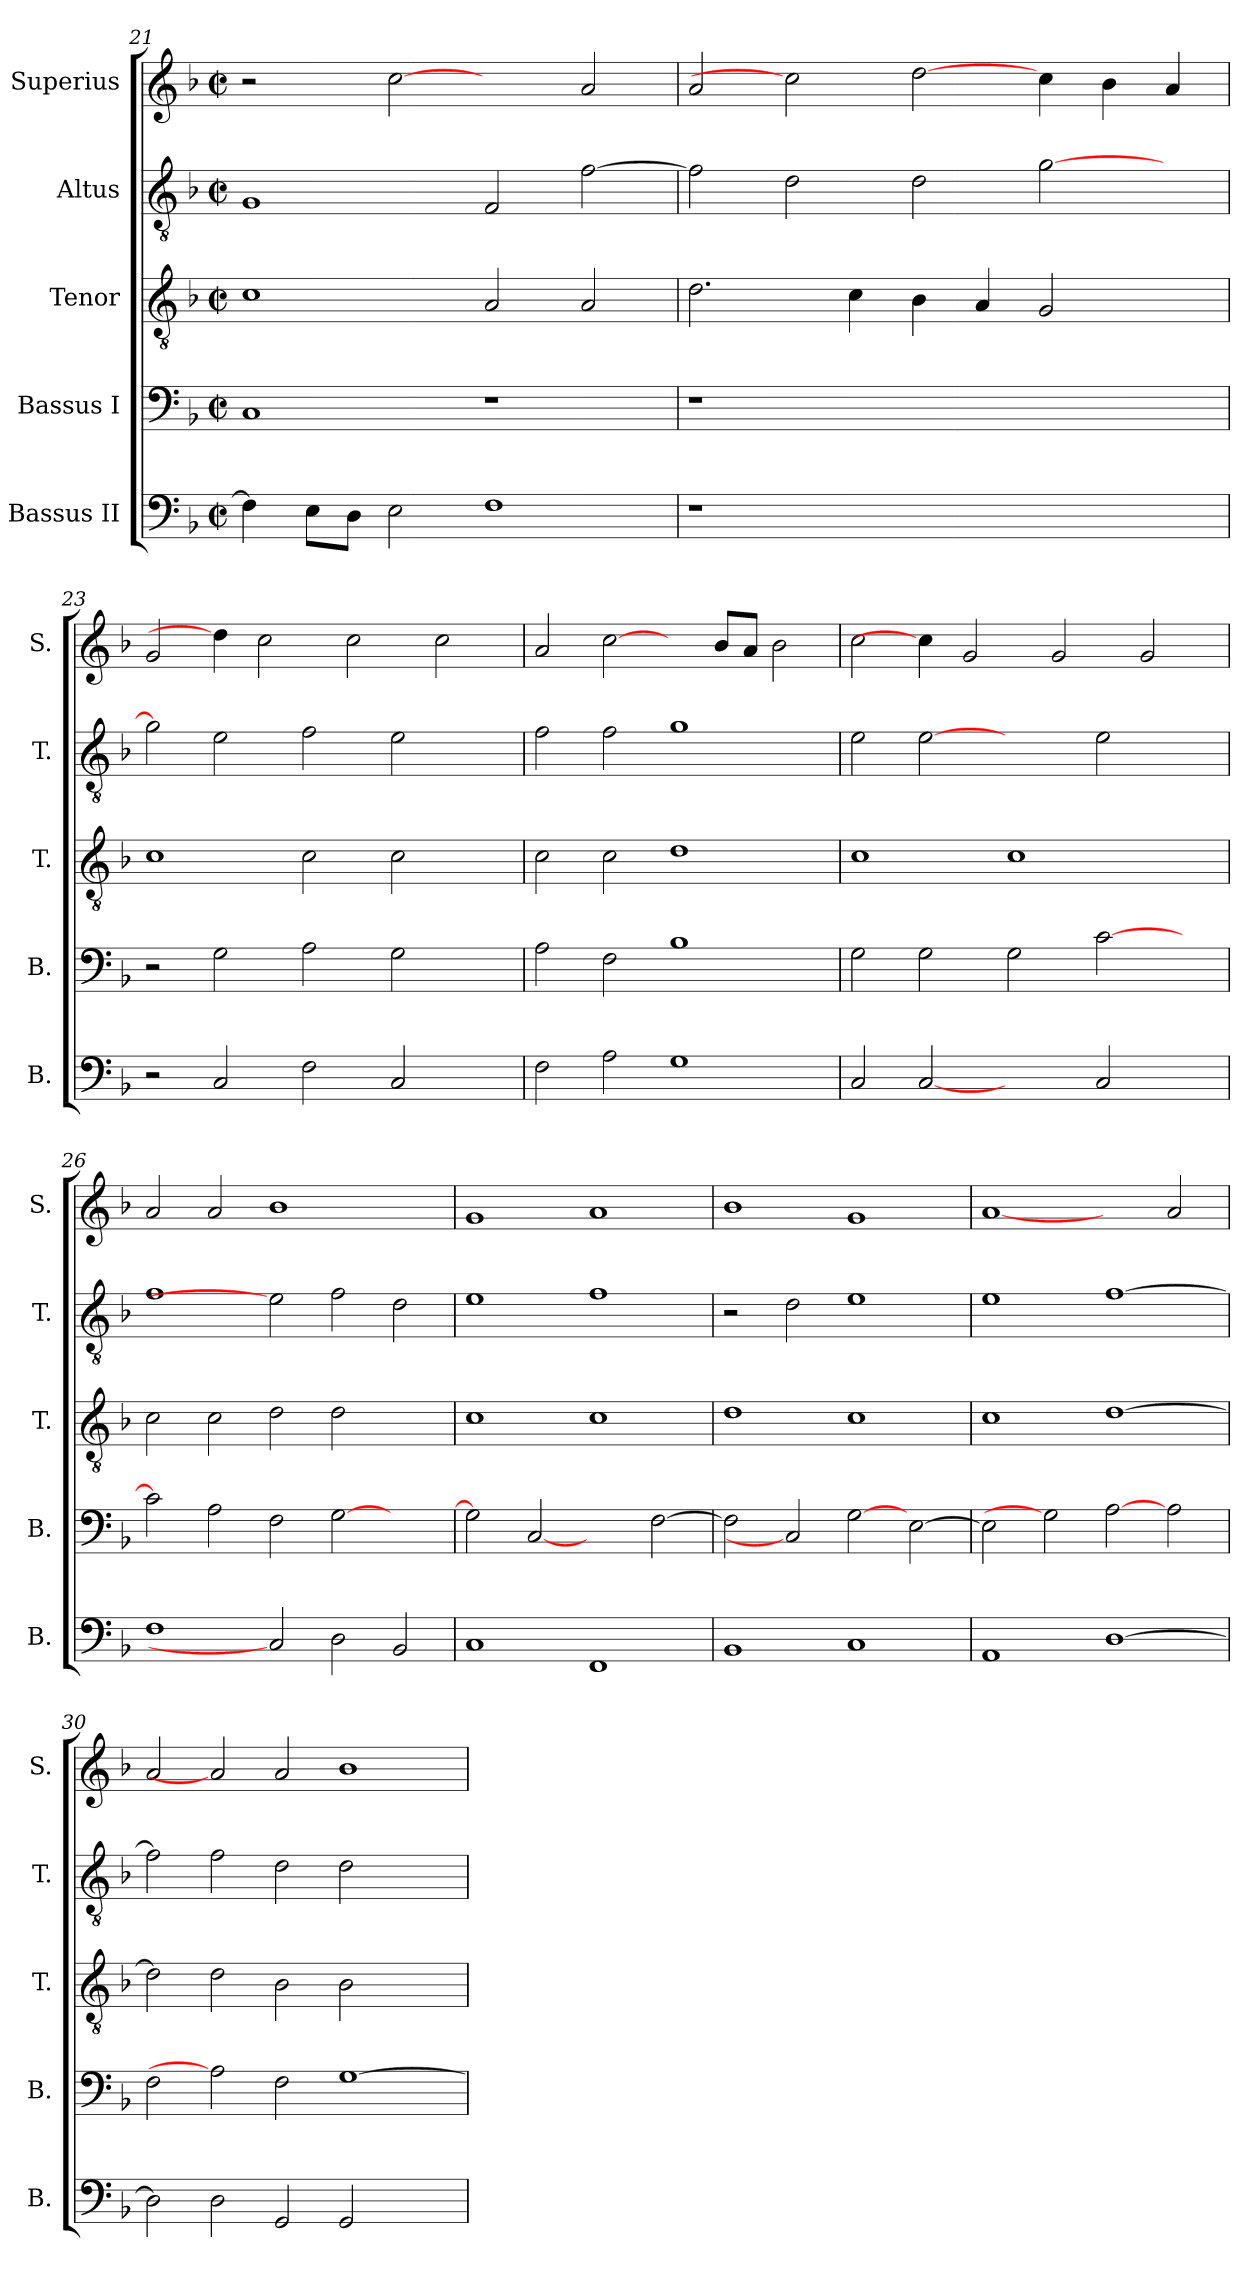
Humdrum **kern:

**kern	**kern	**kern	**kern	**kern
*part5	*part4	*part3	*part2	*part1
*staff5	*staff4	*staff3	*staff2	*staff1
*I"Bassus II	*I"Bassus I	*I"Tenor	*I"Altus	*I"Superius
*I'B.	*I'B.	*I'T.	*I'T.	*I'S.
*clefF4	*clefF4	*clefGv2	*clefGv2	*clefG2
*	*	*ITrd7c12	*ITrd7c12	*
*k[b-]	*k[b-]	*k[b-]	*k[b-]	*k[b-]
*F:	*F:	*F:	*F:	*F:
*M2/2	*M2/2	*M2/2	*M2/2	*M2/2
*met(c|)	*met(c|)	*met(c|)	*met(c|)	*met(c|)
=21	=21	=21	=21	=21
4Fi\]	1Ci	1Ci	1GGi	2r
8Ei\L	.	.	.	.
8Di\J	.	.	.	.
2Ei\	.	.	.	[2cci
1Fi	1r	2AAi/	2FFi/	2ryy
.	.	2AAi/	[>2Fi\	2ai/
=22	=22	=22	=22	=22
!LO:N:vis=1	!LO:N:vis=1	!	!	!
1r	1r	2.Di\	2Fi\]	2ai/
.	.	.	2Di\	2cci]
.	.	4Ci\	.	.
1ryy	1ryy	4BB-i\	2Di\	[2ddi\
.	.	4AAi/	.	.
.	.	2GGi/	[>2Gi\	4cci\
.	.	.	.	4b-i\
4ryy	4ryy	4ryy	4ryy	4ai/
=23	=23	=23	=23	=23
2r	2r	1Ci	2Gi\]	2gi/
2Ci/	2Gi\	.	2Ei\	4ddi\]
.	.	.	.	2cci\
2Fi\	2Ai\	2Ci\	2Fi\	.
.	.	.	.	2cci\
2Ci/	2Gi\	2Ci\	2Ei\	.
.	.	.	.	2cci\
4ryy	4ryy	4ryy	4ryy	.
!!LO:LB:g=z
=24	=24	=24	=24	=24
2Fi\	2Ai\	2Ci\	2Fi\	2ai/
2Ai\	2Fi\	2Ci\	2Fi\	[2cci\
1Gi	1B-i	1Di	1Gi	4ryy
.	.	.	.	8b-i/L
.	.	.	.	8ai/J
.	.	.	.	2b-i\
=25	=25	=25	=25	=25
2Ci/	2Gi\	1Ci	2Ei\	2cci\
[2Ci	2Gi\	.	[2Ei	4cci\]
.	.	.	.	2gi/
2ryy	2Gi\	1Ci	2ryy	.
.	.	.	.	2gi/
2Ci/	[>2ci\	.	2Ei\	.
.	.	.	.	2gi/
4ryy	4ryy	4ryy	4ryy	.
=26	=26	=26	=26	=26
1Fi	2ci\]	2Ci\	1Fi	2ai/
.	2Ai\	2Ci\	.	2ai/
2Ci]	2Fi\	2Di\	2Ei]	1b-i
2Di\	[>2Gi\	2Di\	2Fi\	.
2BB-i/	2ryy	2ryy	2Di\	2ryy
=27	=27	=27	=27	=27
1Ci	2Gi\]	1Ci	1Ei	1gi
.	[2Ci	.	.	.
1FFi	2ryy	1Ci	1Fi	1ai
.	[>2Fi\	.	.	.
=28	=28	=28	=28	=28
1BB-i	2Fi\]	1Di	2r	1b-i
.	2Ci]	.	2Di\	.
1Ci	[2Gi	1Ci	1Ei	1gi
.	[>2Ei\	.	.	.
!!LO:PB:g=z
=29	=29	=29	=29	=29
1AAi	2Ei\]	1Ci	1Ei	[1ai
.	2Gi]	.	.	.
[>1Di	[2Ai	[>1Di	[>1Fi	2ryy
.	2Ai\	.	.	2ai/
=30	=30	=30	=30	=30
2Di\]	2Fi\	2Di\]	2Fi\]	2ai/
2Di\	2Ai]	2Di\	2Fi\	2ai]
2GGi/	2Fi\	2BB-i\	2Di\	2ai/
2GGi/	[>1Gi	2BB-i\	2Di\	1b-i
2ryy	.	2ryy	2ryy	.
=	=	=	=	=
*-	*-	*-	*-	*-
